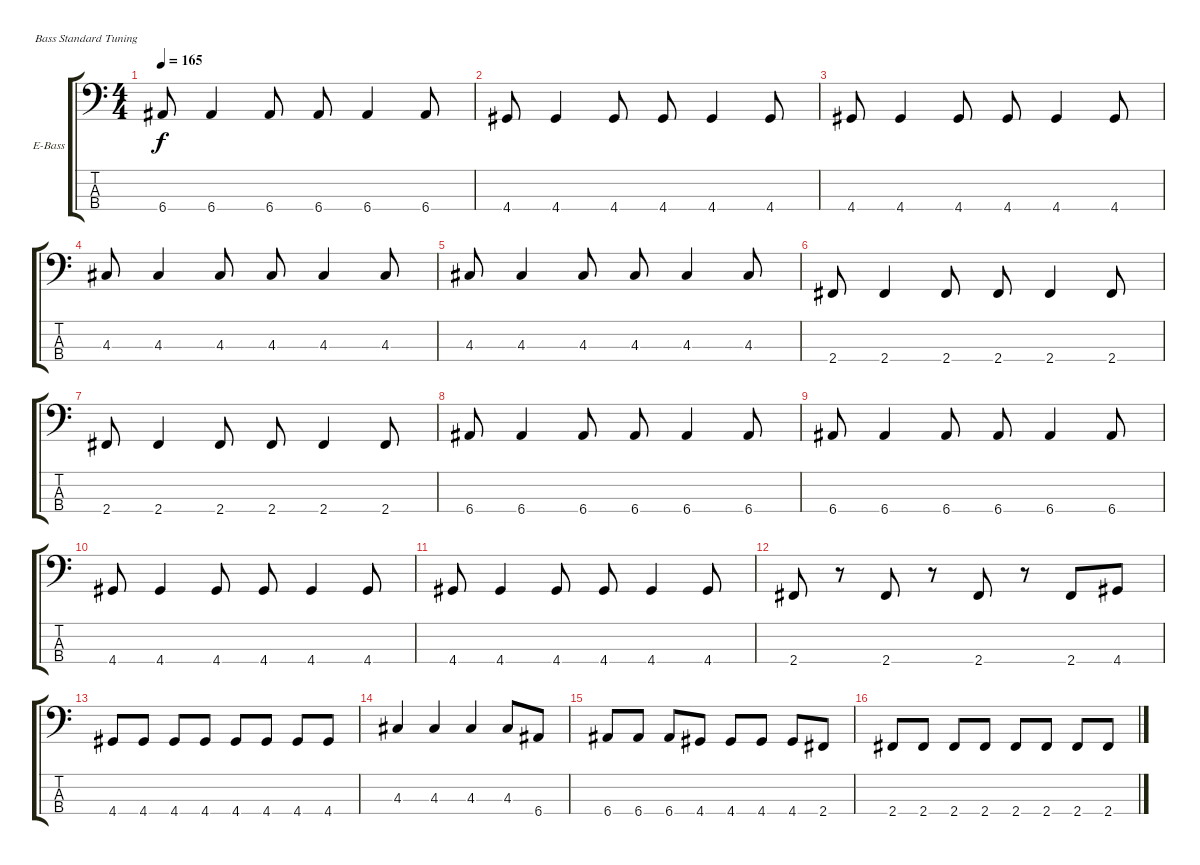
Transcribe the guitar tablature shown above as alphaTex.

\defaultSystemsLayout 4
\bracketExtendMode groupsimilarinstruments
\firstSystemTrackNameOrientation horizontal
\otherSystemsTrackNameOrientation horizontal
\track ("Manolín" "E-Bass") {instrument electricbassfinger}
\staff {score tabs}
\tuning (G2 D2 A1 E1)
\ts (4 4)
\tempo 165
\clef f4
\ks c
6.4.8{dy f} 6.4.4 6.4.8 6.4.8 6.4.4 6.4.8 |
4.4.8 4.4.4 4.4.8 4.4.8 4.4.4 4.4.8 |
4.4.8 4.4.4 4.4.8 4.4.8 4.4.4 4.4.8 |
4.3.8 4.3.4 4.3.8 4.3.8 4.3.4 4.3.8 |
4.3.8 4.3.4 4.3.8 4.3.8 4.3.4 4.3.8 |
2.4.8 2.4.4 2.4.8 2.4.8 2.4.4 2.4.8 |
2.4.8 2.4.4 2.4.8 2.4.8 2.4.4 2.4.8 |
6.4.8 6.4.4 6.4.8 6.4.8 6.4.4 6.4.8 |
6.4.8 6.4.4 6.4.8 6.4.8 6.4.4 6.4.8 |
4.4.8 4.4.4 4.4.8 4.4.8 4.4.4 4.4.8 |
4.4.8 4.4.4 4.4.8 4.4.8 4.4.4 4.4.8 |
2.4.8 r.8 2.4.8 r.8 2.4.8 r.8 2.4.8 4.4.8 |
4.4.8 4.4.8 4.4.8 4.4.8 4.4.8 4.4.8 4.4.8 4.4.8 |
4.3.4 4.3.4 4.3.4 4.3.8 6.4.8 |
6.4.8 6.4.8 6.4.8 4.4.8 4.4.8 4.4.8 4.4.8 2.4.8 |
2.4.8 2.4.8 2.4.8 2.4.8 2.4.8 2.4.8 2.4.8 2.4.8
